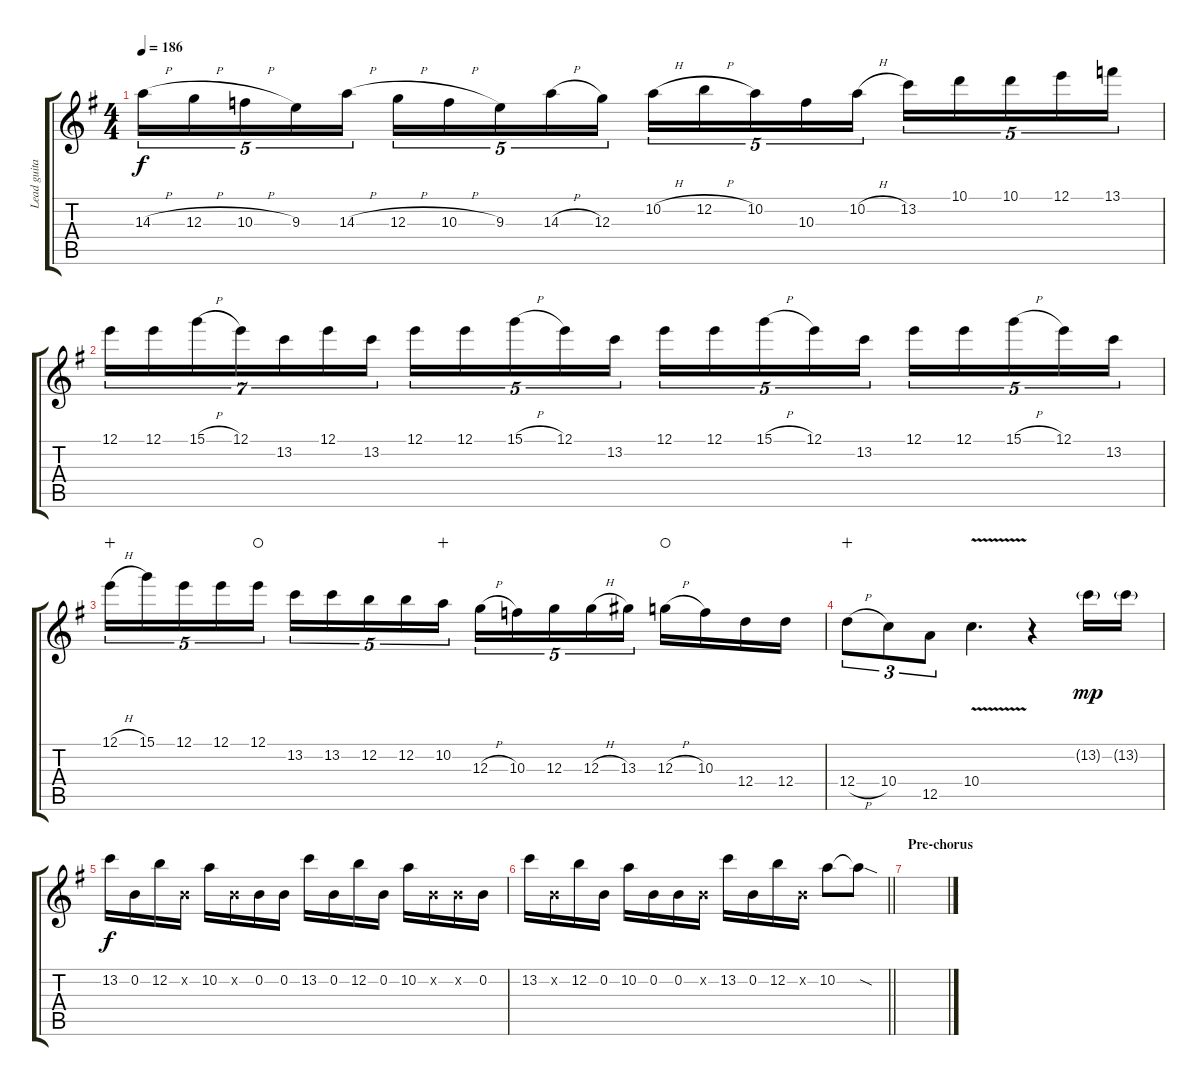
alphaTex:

\track ("Lead guitar" "Lead guita") {instrument distortionguitar}
\staff {score tabs}
\tuning (E4 B3 G3 D3 A2 E2) {hide}
\ts (4 4)
\tempo 186
\clef g2
\ks g
14.3{h}.16{tu (5 4) dy f} 12.3{h}.16{tu (5 4)} 10.3{h}.16{tu (5 4)} 9.3.16{tu (5 4)} 14.3{h}.16{tu (5 4)} 12.3{h}.16{tu (5 4)} 10.3{h}.16{tu (5 4)} 9.3.16{tu (5 4)} 14.3{h}.16{tu (5 4)} 12.3.16{tu (5 4)} 10.2{h}.16{tu (5 4)} 12.2{h}.16{tu (5 4)} 10.2.16{tu (5 4)} 10.3.16{tu (5 4)} 10.2{h}.16{tu (5 4)} 13.2.16{tu (5 4)} 10.1.16{tu (5 4)} 10.1.16{tu (5 4)} 12.1.16{tu (5 4)} 13.1.16{tu (5 4)} |
12.1.16{tu (7 4)} 12.1.16{tu (7 4)} 15.1{h}.16{tu (7 4)} 12.1.16{tu (7 4)} 13.2.16{tu (7 4)} 12.1.16{tu (7 4)} 13.2.16{tu (7 4)} 12.1.16{tu (5 4)} 12.1.16{tu (5 4)} 15.1{h}.16{tu (5 4)} 12.1.16{tu (5 4)} 13.2.16{tu (5 4)} 12.1.16{tu (5 4)} 12.1.16{tu (5 4)} 15.1{h}.16{tu (5 4)} 12.1.16{tu (5 4)} 13.2.16{tu (5 4)} 12.1.16{tu (5 4)} 12.1.16{tu (5 4)} 15.1{h}.16{tu (5 4)} 12.1.16{tu (5 4)} 13.2.16{tu (5 4)} |
12.1{h}.16{tu (5 4) wahc} 15.1.16{tu (5 4)} 12.1.16{tu (5 4)} 12.1.16{tu (5 4)} 12.1.16{tu (5 4) waho} 13.2.16{tu (5 4)} 13.2.16{tu (5 4)} 12.2.16{tu (5 4)} 12.2.16{tu (5 4)} 10.2.16{tu (5 4) wahc} 12.3{h}.16{tu (5 4)} 10.3.16{tu (5 4)} 12.3.16{tu (5 4)} 12.3{h}.16{tu (5 4)} 13.3.16{tu (5 4)} 12.3{h}.16{waho} 10.3.16 12.4.16 12.4.16 |
12.4{h}.8{tu (3 2) wahc} 10.4.8{tu (3 2)} 12.5.8{tu (3 2)} 10.4{v}.4{d} r.4 13.2{g}.16{dy mp} 13.2{g}.16 |
13.2.16{dy f} 0.2.16 12.2.16 0.2{x}.16 10.2.16 0.2{x}.16 0.2.16 0.2.16 13.2.16 0.2.16 12.2.16 0.2.16 10.2.16 0.2{x}.16 0.2{x}.16 0.2.16 |
\barLineRight lightlight
13.2.16 0.2{x}.16 12.2.16 0.2.16 10.2.16 0.2.16 0.2.16 0.2{x}.16 13.2.16 0.2.16 12.2.16 0.2{x}.16 10.2.8 10.2{sod t}.8 |
\section ("" "Pre-chorus")
